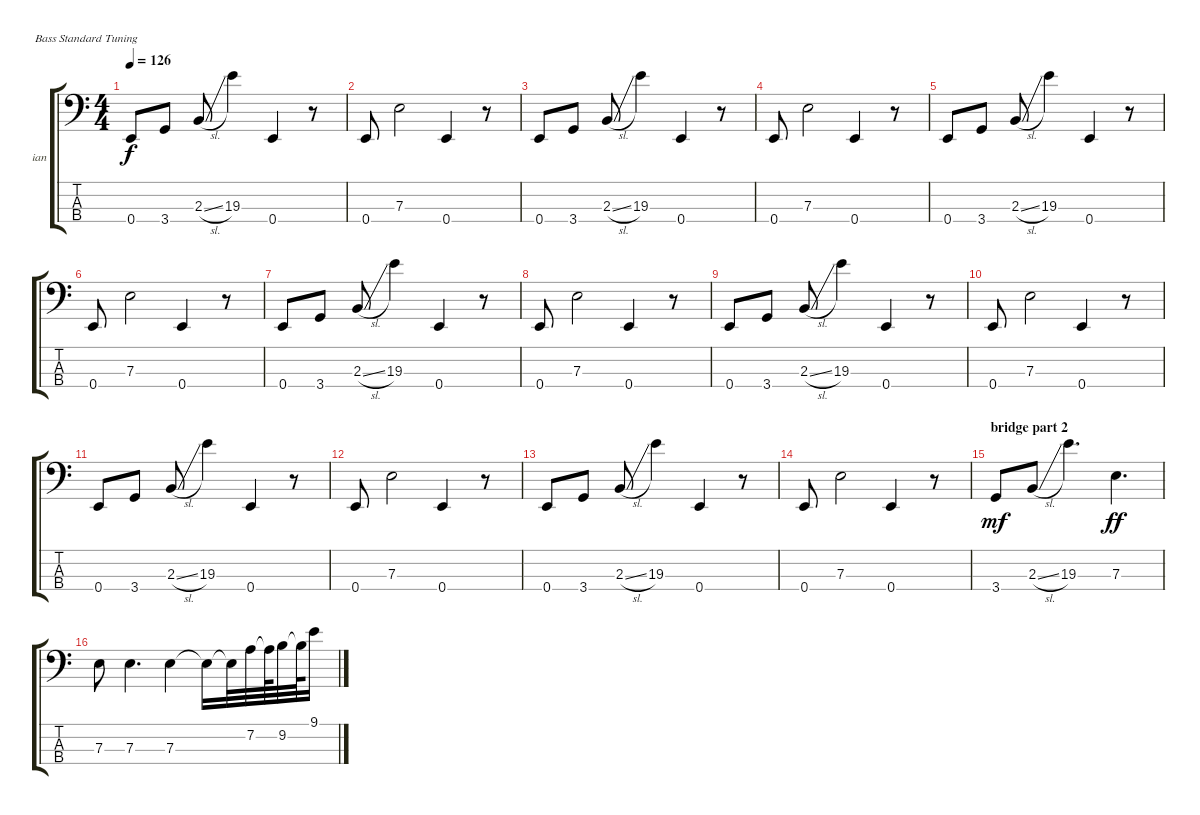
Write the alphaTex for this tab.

\bracketExtendMode groupsimilarinstruments
\firstSystemTrackNameOrientation horizontal
\otherSystemsTrackNameOrientation horizontal
\track ("bass - ian" "ian") {instrument electricbassfinger}
\staff {score tabs}
\tuning (G2 D2 A1 E1)
\ts (4 4)
\tempo 126
\clef f4
\ks c
0.4.8{dy f} 3.4.8 2.3{sl}.8 19.3.4 0.4.4 r.8 |
0.4.8 7.3.2 0.4.4 r.8 |
0.4.8 3.4.8 2.3{sl}.8 19.3.4 0.4.4 r.8 |
0.4.8 7.3.2 0.4.4 r.8 |
0.4.8 3.4.8 2.3{sl}.8 19.3.4 0.4.4 r.8 |
0.4.8 7.3.2 0.4.4 r.8 |
0.4.8 3.4.8 2.3{sl}.8 19.3.4 0.4.4 r.8 |
0.4.8 7.3.2 0.4.4 r.8 |
0.4.8 3.4.8 2.3{sl}.8 19.3.4 0.4.4 r.8 |
0.4.8 7.3.2 0.4.4 r.8 |
0.4.8 3.4.8 2.3{sl}.8 19.3.4 0.4.4 r.8 |
0.4.8 7.3.2 0.4.4 r.8 |
0.4.8 3.4.8 2.3{sl}.8 19.3.4 0.4.4 r.8 |
0.4.8 7.3.2 0.4.4 r.8 |
\section ("" "bridge part 2")
3.4.8{dy mf} 2.3{sl}.8 19.3.4{d} 7.3.4{d dy ff} |
7.3.8 7.3.4{d} 7.3.4 7.3{t}.16 7.3{t}.32 7.2.32 7.2{t}.64 9.2.32 9.2{t}.64 9.1.16
